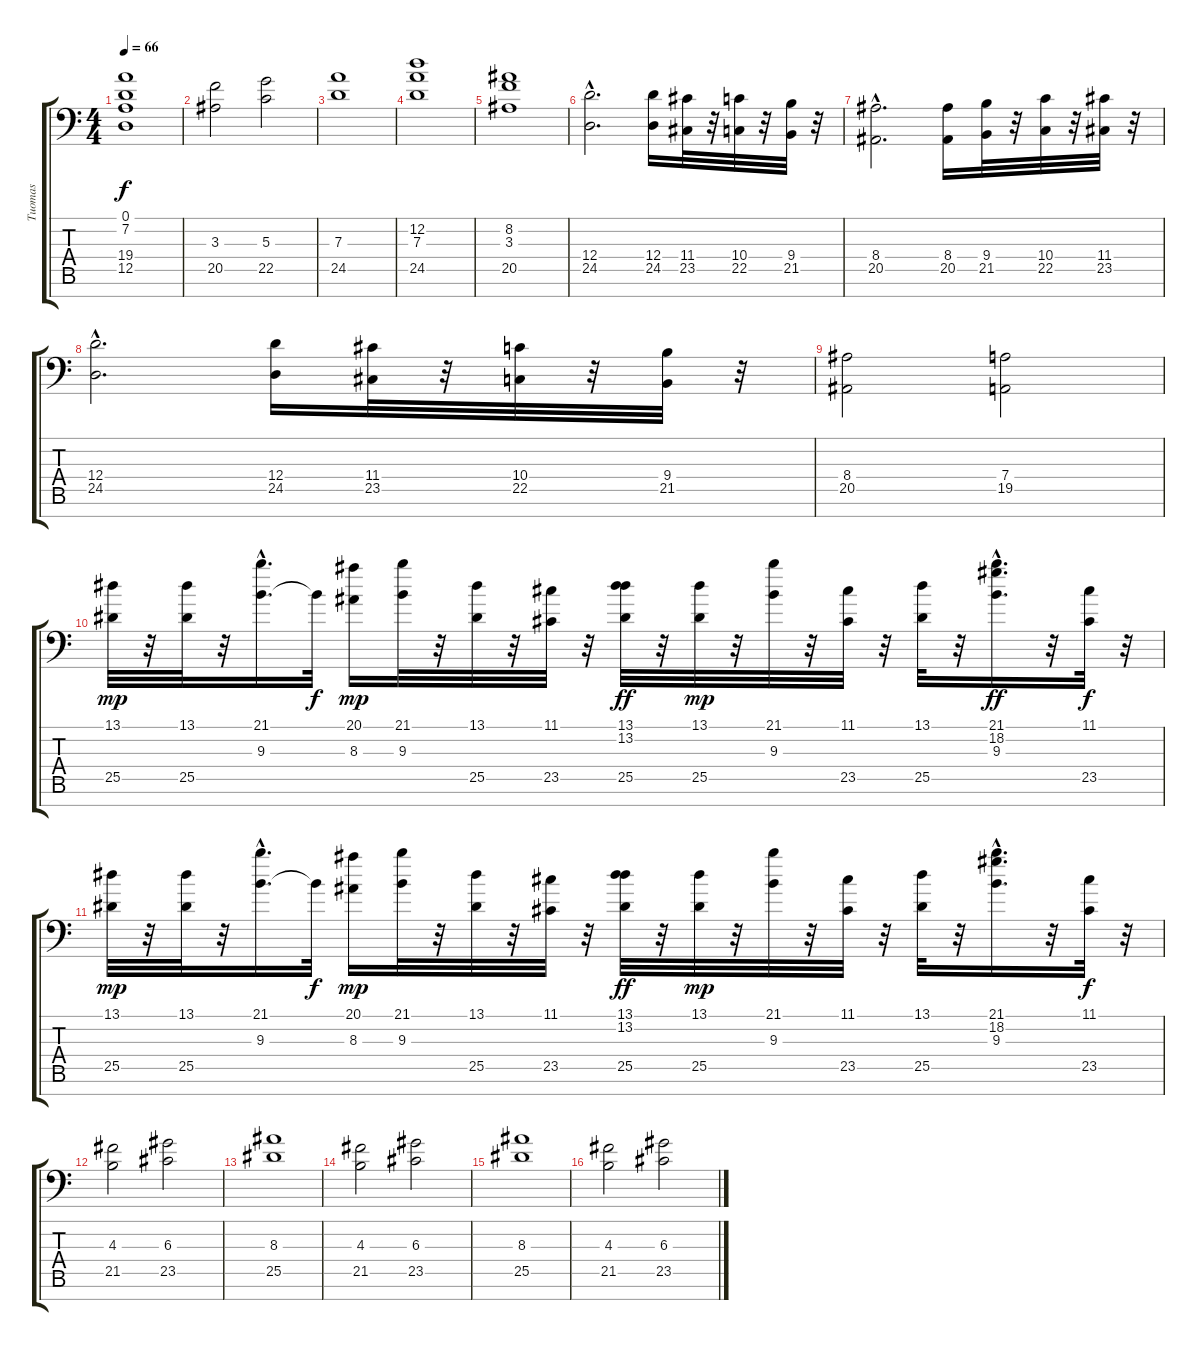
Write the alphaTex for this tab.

\track ("Tuomas" "Tuomas") {instrument stringensemble1}
\staff {score tabs}
\tuning (D4 D4 D4 D2 D2 D2 D1) {hide}
\ts (4 4)
\tempo 66
\clef f4
\ks c
(0.1 7.2 19.4 12.5).1{dy f} |
(3.3 20.5).2{volume 12 instrument stringensemble1} (5.3 22.5).2 |
(7.3 24.5).1 |
(12.2 7.3 24.5).1 |
(8.2 3.3 20.5).1 |
(12.4{hac} 24.5{hac}).2{d volume 6 instrument churchorgan} (12.4 24.5).16 (11.4 23.5).32 r.32 (10.4 22.5).32 r.32 (9.4 21.5).32 r.32 |
(8.4{hac} 20.5{hac}).2{d} (8.4 20.5).16 (9.4 21.5).32 r.32 (10.4 22.5).32 r.32 (11.4 23.5).32 r.32 |
(12.4{hac} 24.5{hac}).2{d} (12.4 24.5).16 (11.4 23.5).32 r.32 (10.4 22.5).32 r.32 (9.4 21.5).32 r.32 |
(8.4 20.5).2 (7.4 19.5).2 |
(13.1 25.5).32{dy mp volume 13 instrument stringensemble1} r.32 (13.1 25.5).32 r.32 (21.1{hac} 9.3{hac}).16{d} 9.3{t}.32{dy f} (20.1 8.3).16{dy mp} (21.1 9.3).32 r.32 (13.1 25.5).32 r.32 (11.1 23.5).32 r.32 (13.1 13.2 25.5).32{dy ff} r.32 (13.1 25.5).32{dy mp} r.32 (21.1 9.3).32 r.32 (11.1 23.5).32 r.32 (13.1 25.5).32 r.32 (21.1{hac} 18.2{hac} 9.3{hac}).16{d dy ff} r.32 (11.1 23.5).32{dy f} r.32 |
(13.1 25.5).32{dy mp} r.32 (13.1 25.5).32 r.32 (21.1{hac} 9.3{hac}).16{d} 9.3{t}.32{dy f} (20.1 8.3).16{dy mp} (21.1 9.3).32 r.32 (13.1 25.5).32 r.32 (11.1 23.5).32 r.32 (13.1 13.2 25.5).32{dy ff volume 7} r.32 (13.1 25.5).32{dy mp} r.32 (21.1 9.3).32 r.32 (11.1 23.5).32 r.32 (13.1 25.5).32 r.32 (21.1{hac} 18.2{hac} 9.3{hac}).16{d} r.32 (11.1 23.5).32{dy f} r.32 |
(4.3 21.5).2{volume 12} (6.3 23.5).2 |
(8.3 25.5).1 |
(4.3 21.5).2 (6.3 23.5).2 |
(8.3 25.5).1 |
(4.3 21.5).2 (6.3 23.5).2
